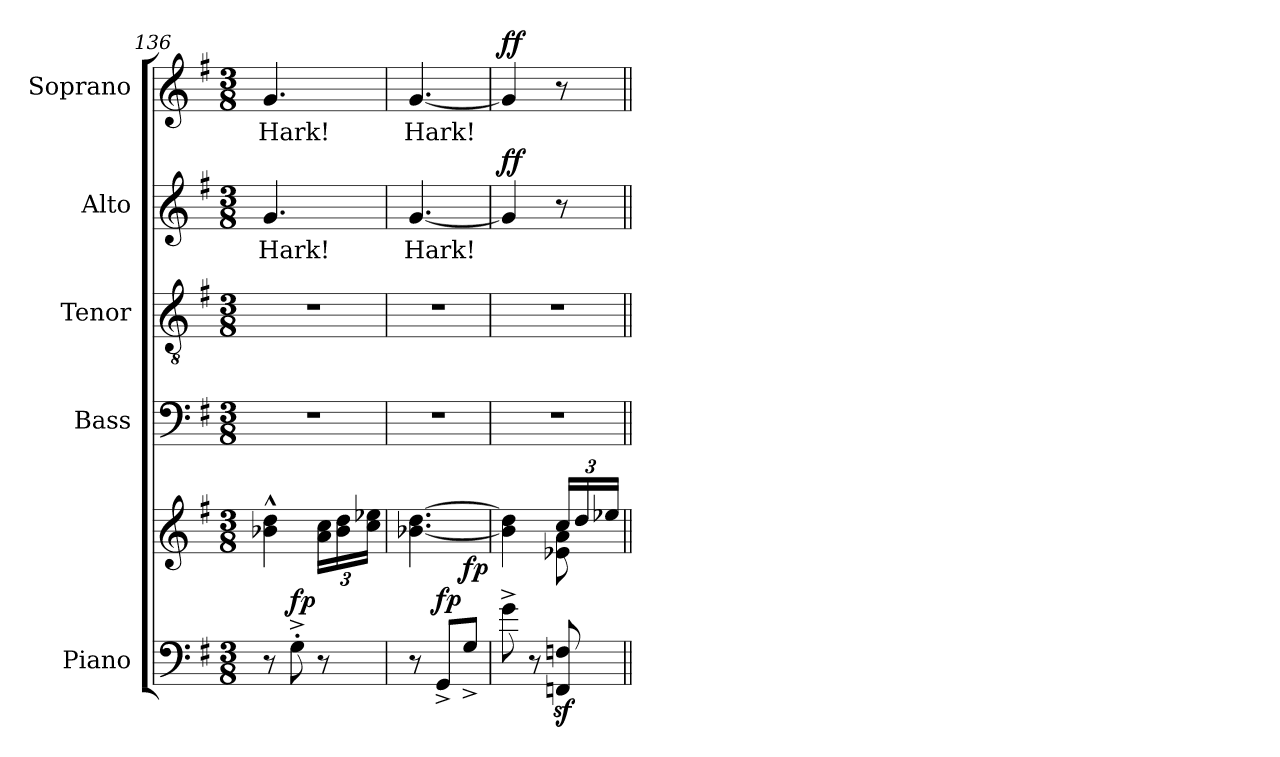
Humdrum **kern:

**kern	**kern	**dynam	**kern	**kern	**kern	**text	**dynam	**kern	**text	**dynam
*part5	*part5	*part5	*part4	*part3	*part2	*part2	*part2	*part1	*part1	*part1
*staff6	*staff5	*staff5/6	*staff4	*staff3	*staff2	*staff2	*staff2	*staff1	*staff1	*staff1
*I"Piano	*	*	*I"Bass	*I"Tenor	*I"Alto	*	*	*I"Soprano	*	*
*I'Pno	*	*	*	*	*	*	*	*	*	*
*clefF4	*clefG2	*	*clefF4	*clefGv2	*clefG2	*	*	*clefG2	*	*
*k[f#]	*k[f#]	*	*k[f#]	*k[f#]	*k[f#]	*	*	*k[f#]	*	*
*M3/8	*M3/8	*	*M3/8	*M3/8	*M3/8	*	*	*M3/8	*	*
=136	=136	=136	=136	=136	=136	=136	=136	=136	=136	=136
!	!	!	!	!	!	!LO:LY:b	!	!	!LO:LY:b	!
8r	4b-X\^^ 4dd\^^	.	4.r	4.r	4.g/	Hark!	.	4.g/	Hark!	.
!	!	!LO:DY:a=2	!	!	!	!	!	!	!	!
8G'^\	.	fp	.	.	.	.	.	.	.	.
8r	24a\ 24cc\LL	.	.	.	.	.	.	.	.	.
.	24b-\ 24dd\	.	.	.	.	.	.	.	.	.
.	24cc\ 24ee-X\JJ	.	.	.	.	.	.	.	.	.
=137	=137	=137	=137	=137	=137	=137	=137	=137	=137	=137
!	!	!	!	!	!	!LO:LY:b	!	!	!LO:LY:b	!
8r	[4.b-X\ [4.dd\	.	4.r	4.r	[4.g/	Hark!	.	[4.g/	Hark!	.
!	!	!LO:DY:a=2	!	!	!	!	!	!	!	!
8GG^/L	.	fp	.	.	.	.	.	.	.	.
!	!	!LO:DY:a=2	!	!	!	!	!	!	!	!
8G^/J	.	fp	.	.	.	.	.	.	.	.
=138	=138	=138	=138	=138	=138	=138	=138	=138	=138	=138
*	*^	*	*	*	*	*	*	*	*	*
!	!	!	!	!	!	!	!	!LO:DY:a	!	!	!LO:DY:a
8g^\	4b-\] 4dd\]	4ryy	.	4.r	4.r	4g/]	.	ff	4g/]	.	ff
8r	.	.	.	.	.	.	.	.	.	.	.
8FFn/z> 8Fn/z>	24cc/LL	8e-X\ 8a\	.	.	.	8r	.	.	8r	.	.
.	24dd/	.	.	.	.	.	.	.	.	.	.
.	24ee-X/JJ	.	.	.	.	.	.	.	.	.	.
*	*v	*v	*	*	*	*	*	*	*	*	*
=||	=||	=||	=||	=||	=||	=||	=||	=||	=||	=||
*-	*-	*-	*-	*-	*-	*-	*-	*-	*-	*-
